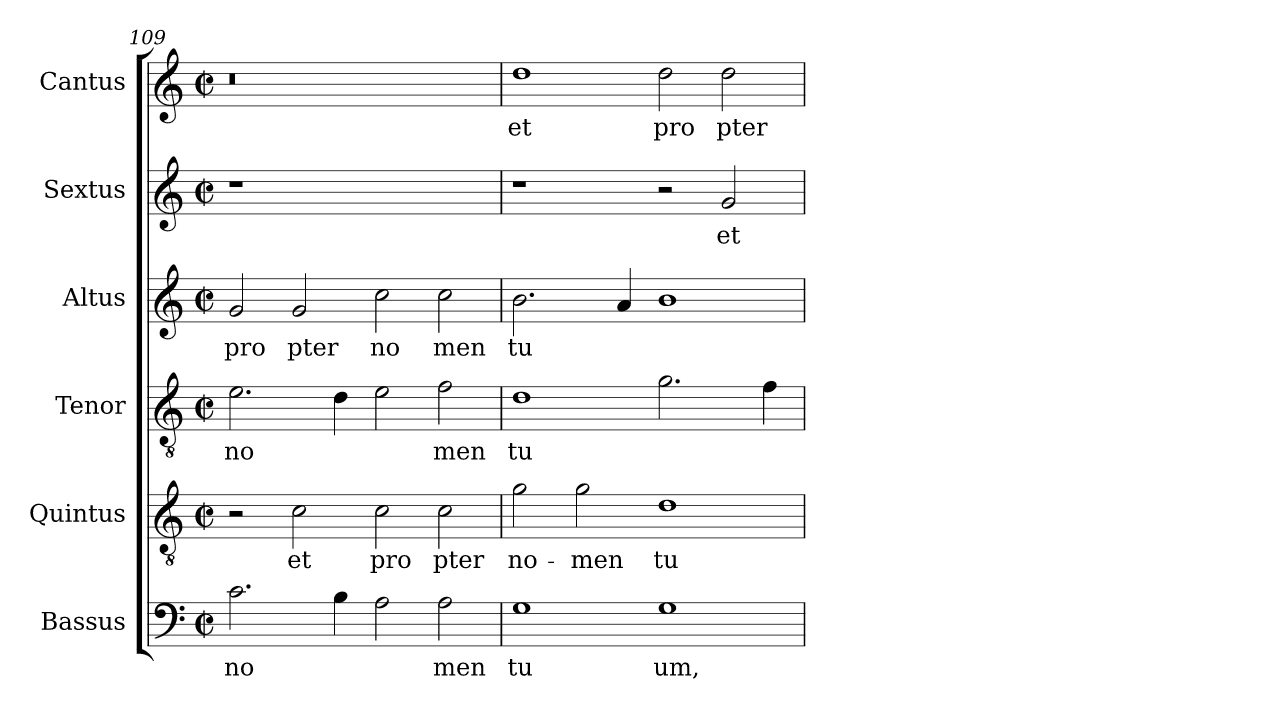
**kern	**text	**kern	**text	**kern	**text	**kern	**text	**kern	**text	**kern	**text
*part6	*part6	*part5	*part5	*part4	*part4	*part3	*part3	*part2	*part2	*part1	*part1
*staff6	*staff6	*staff5	*staff5	*staff4	*staff4	*staff3	*staff3	*staff2	*staff2	*staff1	*staff1
*I"Bassus	*	*I"Quintus	*	*I"Tenor	*	*I"Altus	*	*I"Sextus	*	*I"Cantus	*
*clefF4	*	*clefGv2	*	*clefGv2	*	*clefG2	*	*clefG2	*	*clefG2	*
*k[]	*	*k[]	*	*k[]	*	*k[]	*	*k[]	*	*k[]	*
*C:	*	*C:	*	*C:	*	*C:	*	*C:	*	*C:	*
*M2/2	*	*M2/2	*	*M2/2	*	*M2/2	*	*M2/2	*	*M2/2	*
*met(c|)	*	*met(c|)	*	*met(c|)	*	*met(c|)	*	*met(c|)	*	*met(c|)	*
=109	=109	=109	=109	=109	=109	=109	=109	=109	=109	=109	=109
!	!LO:LY:b:cj	!	!	!	!LO:LY:b:cj	!	!LO:LY:b:cj	!	!	!	!
2.c\	no	2r	.	2.e\	no	2g/	pro	1r	.	0r	.
!	!	!	!LO:LY:b:cj	!	!	!	!LO:LY:b:cj	!	!	!	!
.	.	2c\	et	.	.	2g/	pter	.	.	.	.
!	!LO:LY:b:cj	!	!	!	!LO:LY:b:cj	!	!	!	!	!	!
4B\	.	.	.	4d\	.	.	.	.	.	.	.
!	!LO:LY:b:cj	!	!LO:LY:b:cj	!	!LO:LY:b:cj	!	!LO:LY:b:cj	!	!	!	!
2A\	.	2c\	pro	2e\	.	2cc\	no	1ryy	.	.	.
!	!LO:LY:b:cj	!	!LO:LY:b:cj	!	!LO:LY:b:cj	!	!LO:LY:b:cj	!	!	!	!
2A\	men	2c\	pter	2f\	men	2cc\	men	.	.	.	.
!!LO:PB:g=z
=110	=110	=110	=110	=110	=110	=110	=110	=110	=110	=110	=110
!	!LO:LY:b:cj	!	!LO:LY:b:cj	!	!LO:LY:b:cj	!	!LO:LY:b:cj	!	!	!	!LO:LY:b:cj
1G	tu	2g\	no-	1d	tu	2.b\	tu	1r	.	1dd	et
!	!	!	!LO:LY:b:cj	!	!	!	!	!	!	!	!
.	.	2g\	-men	.	.	.	.	.	.	.	.
!	!	!	!	!	!	!	!LO:LY:b:cj	!	!	!	!
.	.	.	.	.	.	4a/	.	.	.	.	.
!	!LO:LY:b:cj	!	!LO:LY:b:cj	!	!LO:LY:b:cj	!	!LO:LY:b:cj	!	!	!	!LO:LY:b:cj
1G	um,	1d	tu-	2.g\	.	1b	.	2r	.	2dd\	pro
!	!	!	!	!	!	!	!	!	!LO:LY:b:cj	!	!LO:LY:b:cj
.	.	.	.	.	.	.	.	2g/	et	2dd\	pter
!	!	!	!	!	!LO:LY:b:cj	!	!	!	!	!	!
.	.	.	.	4f\	.	.	.	.	.	.	.
=	=	=	=	=	=	=	=	=	=	=	=
*-	*-	*-	*-	*-	*-	*-	*-	*-	*-	*-	*-
